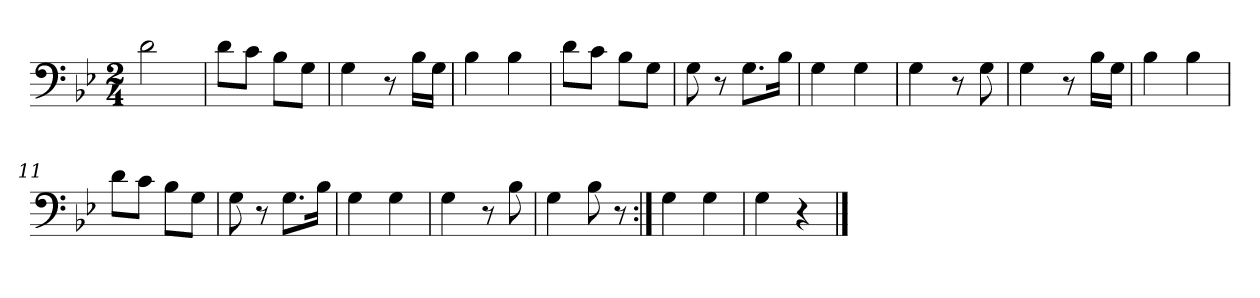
**kern
*part1
*staff1
*clefF4
*k[b-e-]
*M2/4
=1
2d\
=2
8d\L
8c\J
8B-\L
8G\J
=3
4G\
8r
16B-\LL
16G\JJ
=4
4B-\
4B-\
=5
8d\L
8c\J
8B-\L
8G\J
=6
8G\
8r
8.G\L
16B-\Jk
=7
4G\
4G\
=8
4G\
8r
8G\
=9
4G\
8r
16B-\LL
16G\JJ
=10
4B-\
4B-\
=11
8d\L
8c\J
8B-\L
8G\J
=12
8G\
8r
8.G\L
16B-\Jk
=13
4G\
4G\
=14
4G\
8r
8B-\
=15
4G\
8B-\
8r
=16:|!
4G\
4G\
=17
4G\
4r
==
*-
